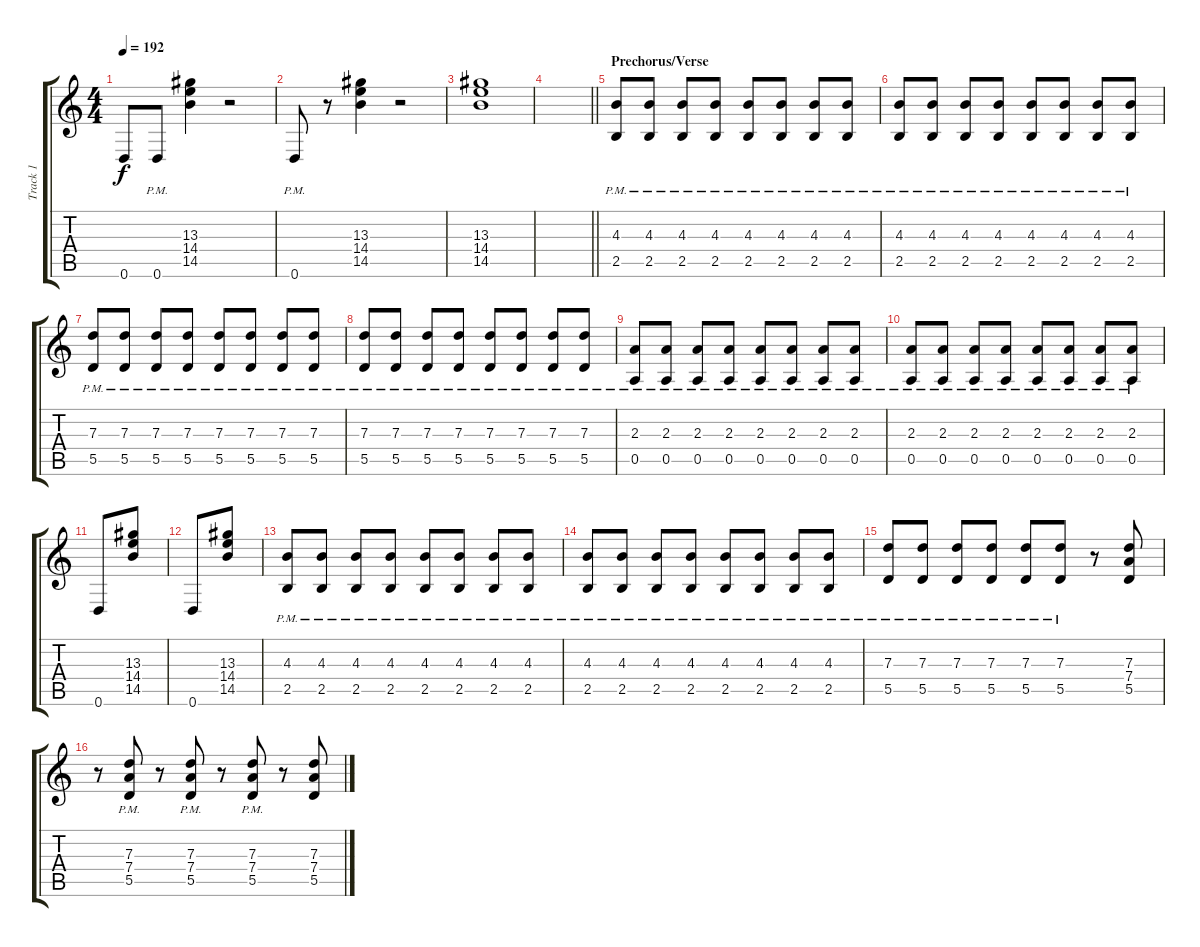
\track ("Track 1" "Track 1") {instrument electricguitarclean}
\staff {score tabs}
\tuning (E4 B3 G3 D3 A2 D2) {hide}
\ts (4 4)
\tempo 192
\clef g2
\ks c
0.6.8{dy f} 0.6{pm}.8 (13.3 14.4 14.5).4 r.2 |
0.6{pm}.8 r.8 (13.3 14.4 14.5).4 r.2 |
(13.3 14.4 14.5).1 |
\barLineRight lightlight
|
\section ("" "Prechorus/Verse")
(4.3{pm} 2.5{pm}).8 (4.3{pm} 2.5{pm}).8 (4.3{pm} 2.5{pm}).8 (4.3{pm} 2.5{pm}).8 (4.3{pm} 2.5{pm}).8 (4.3{pm} 2.5{pm}).8 (4.3{pm} 2.5{pm}).8 (4.3{pm} 2.5{pm}).8 |
(4.3{pm} 2.5{pm}).8 (4.3{pm} 2.5{pm}).8 (4.3{pm} 2.5{pm}).8 (4.3{pm} 2.5{pm}).8 (4.3{pm} 2.5{pm}).8 (4.3{pm} 2.5{pm}).8 (4.3{pm} 2.5{pm}).8 (4.3{pm} 2.5{pm}).8 |
(7.3{pm} 5.5{pm}).8 (7.3{pm} 5.5{pm}).8 (7.3{pm} 5.5{pm}).8 (7.3{pm} 5.5{pm}).8 (7.3{pm} 5.5{pm}).8 (7.3{pm} 5.5{pm}).8 (7.3{pm} 5.5{pm}).8 (7.3{pm} 5.5{pm}).8 |
(7.3{pm} 5.5{pm}).8 (7.3{pm} 5.5{pm}).8 (7.3{pm} 5.5{pm}).8 (7.3{pm} 5.5{pm}).8 (7.3{pm} 5.5{pm}).8 (7.3{pm} 5.5{pm}).8 (7.3{pm} 5.5{pm}).8 (7.3{pm} 5.5{pm}).8 |
(2.3{pm} 0.5{pm}).8 (2.3{pm} 0.5{pm}).8 (2.3{pm} 0.5{pm}).8 (2.3{pm} 0.5{pm}).8 (2.3{pm} 0.5{pm}).8 (2.3{pm} 0.5{pm}).8 (2.3{pm} 0.5{pm}).8 (2.3{pm} 0.5{pm}).8 |
(2.3{pm} 0.5{pm}).8 (2.3{pm} 0.5{pm}).8 (2.3{pm} 0.5{pm}).8 (2.3{pm} 0.5{pm}).8 (2.3{pm} 0.5{pm}).8 (2.3{pm} 0.5{pm}).8 (2.3{pm} 0.5{pm}).8 (2.3{pm} 0.5).8 |
0.6.8 (13.3 14.4 14.5).8 |
0.6.8 (13.3 14.4 14.5).8 |
(4.3{pm} 2.5{pm}).8 (4.3{pm} 2.5{pm}).8 (4.3{pm} 2.5{pm}).8 (4.3{pm} 2.5{pm}).8 (4.3{pm} 2.5{pm}).8 (4.3{pm} 2.5{pm}).8 (4.3{pm} 2.5{pm}).8 (4.3{pm} 2.5{pm}).8 |
(4.3{pm} 2.5{pm}).8 (4.3{pm} 2.5{pm}).8 (4.3{pm} 2.5{pm}).8 (4.3{pm} 2.5{pm}).8 (4.3{pm} 2.5{pm}).8 (4.3{pm} 2.5{pm}).8 (4.3{pm} 2.5{pm}).8 (4.3{pm} 2.5{pm}).8 |
(7.3{pm} 5.5{pm}).8 (7.3{pm} 5.5{pm}).8 (7.3{pm} 5.5{pm}).8 (7.3{pm} 5.5{pm}).8 (7.3{pm} 5.5{pm}).8 (7.3{pm} 5.5{pm}).8 r.8 (7.3 7.4 5.5).8 |
r.8 (7.3{pm} 7.4 5.5{pm}).8 r.8 (7.3{pm} 7.4 5.5{pm}).8 r.8 (7.3{pm} 7.4 5.5{pm}).8 r.8 (7.3 7.4 5.5).8
